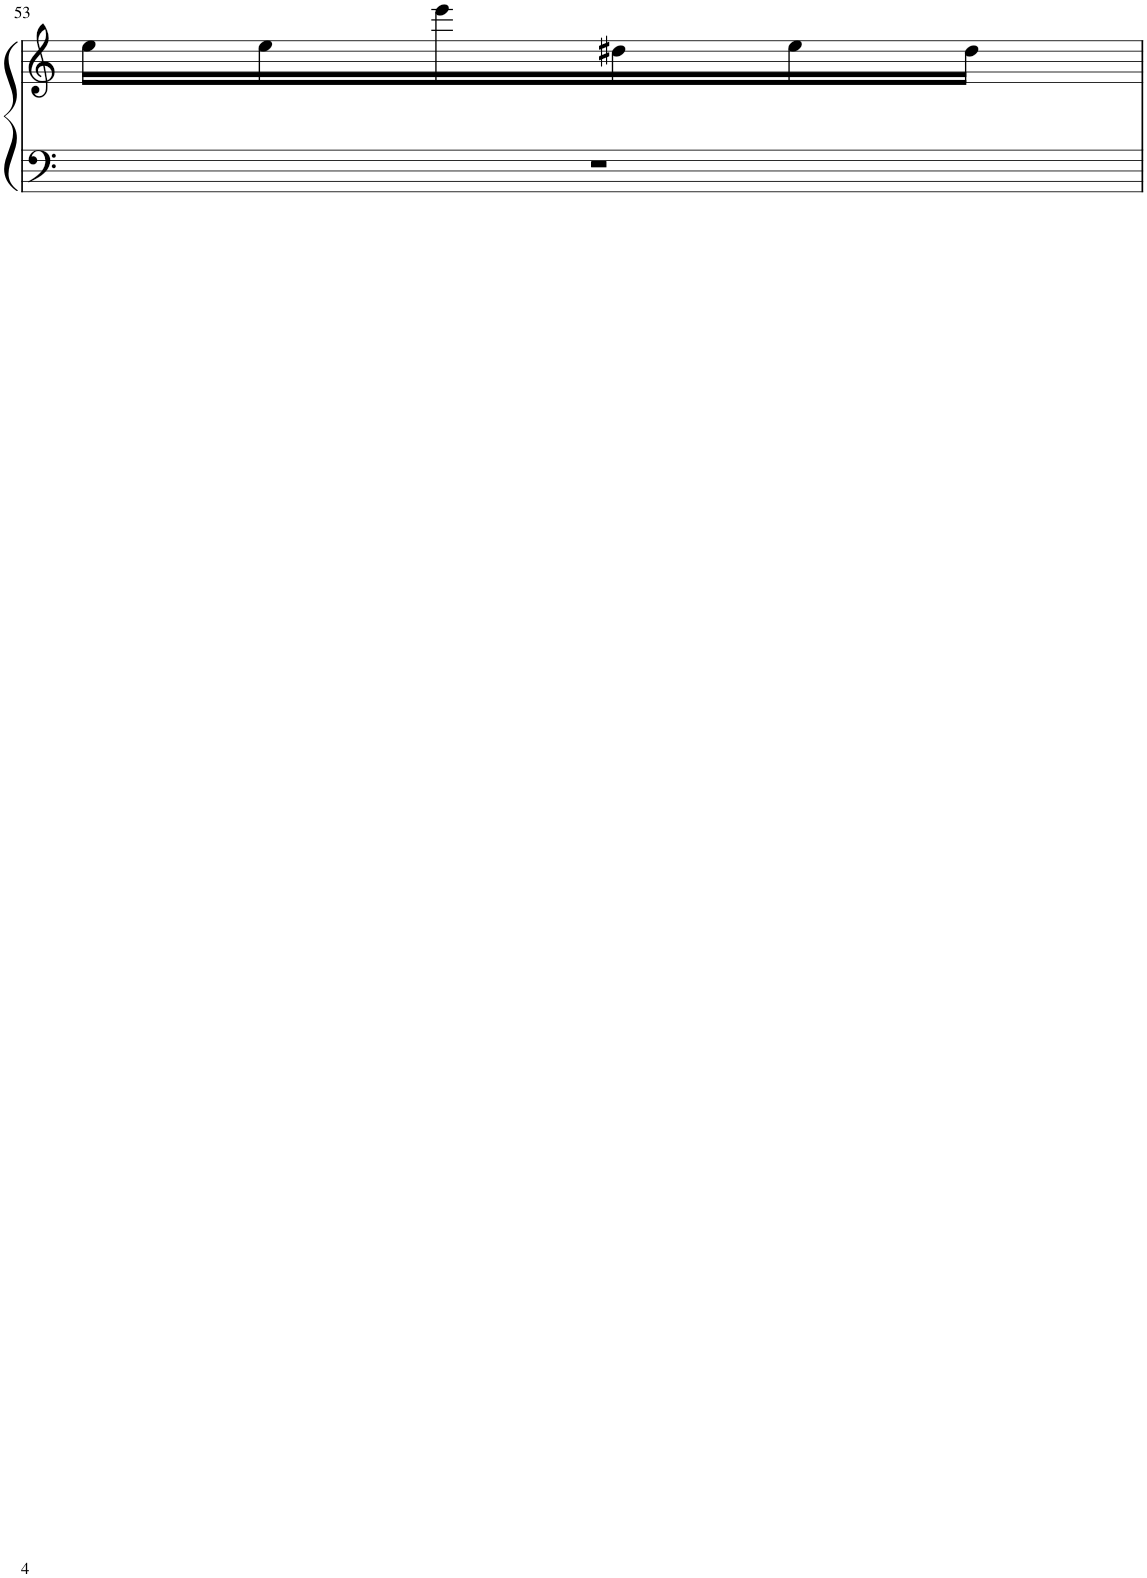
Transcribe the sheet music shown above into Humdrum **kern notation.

**kern	**kern
*part1	*part1
*staff2	*staff1
*I"Piano	*
*I'Pno	*
!!LO:PB:g=z
*clefF4	*clefG2
*k[]	*k[]
*M3/8	*M3/8
=53	=53
4.r	16ee\LL
.	16ee\
.	16eee\
.	16dd#X\
.	16ee\
.	16dd#\JJ
=	=
*-	*-
